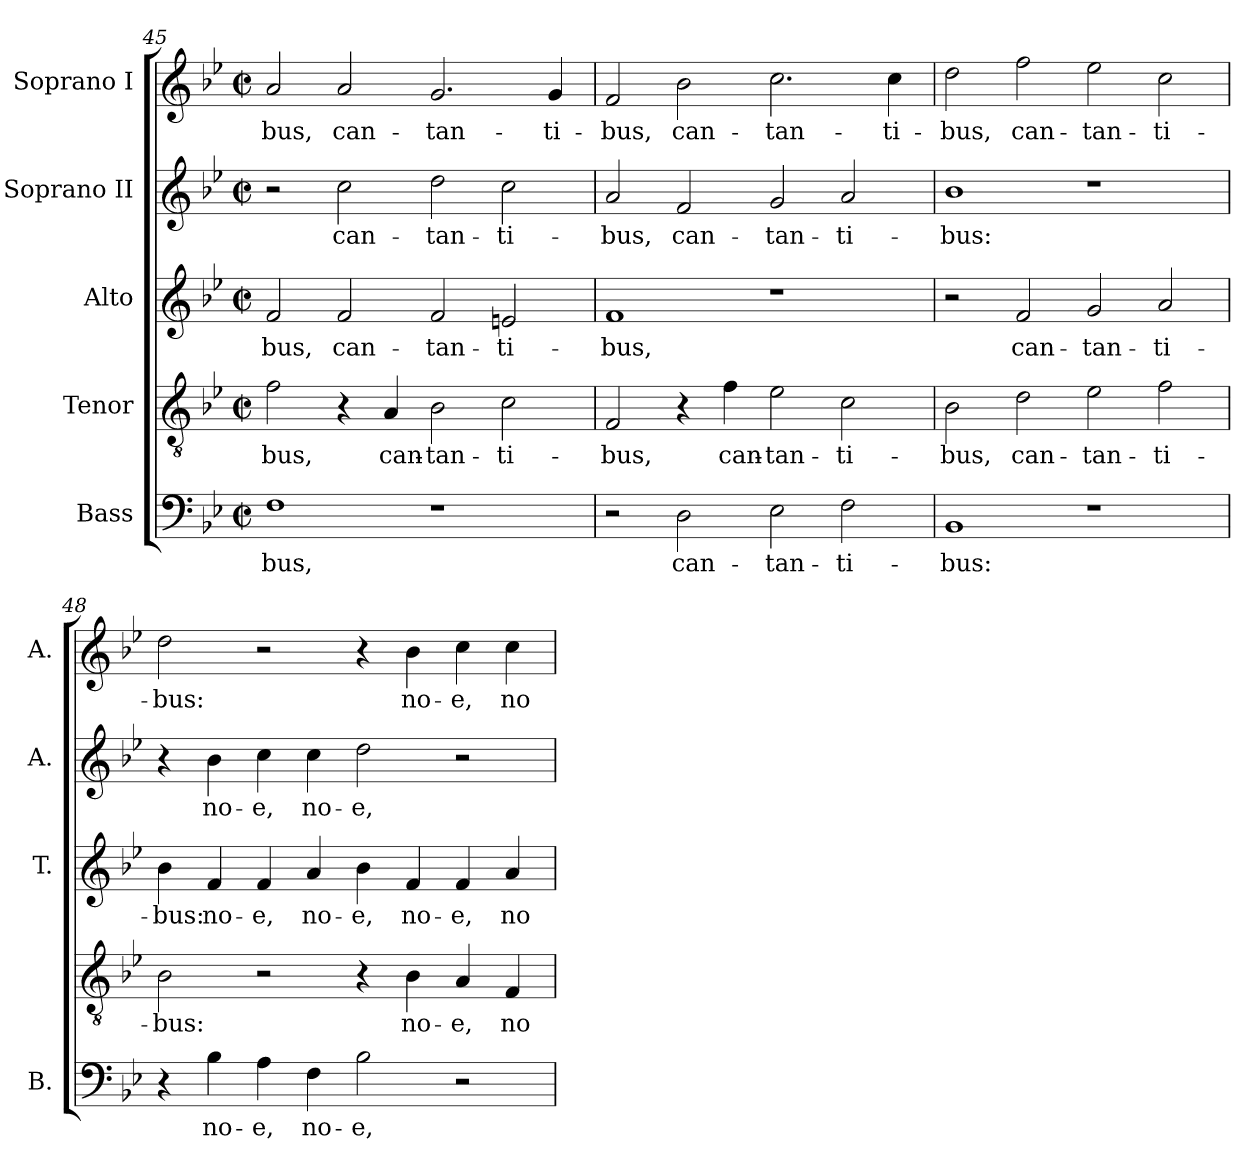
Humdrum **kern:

**kern	**text	**kern	**text	**kern	**text	**kern	**text	**kern	**text
*part5	*part5	*part4	*part4	*part3	*part3	*part2	*part2	*part1	*part1
*staff5	*staff5	*staff4	*staff4	*staff3	*staff3	*staff2	*staff2	*staff1	*staff1
*I"Bass	*	*I"Tenor	*	*I"Alto	*	*I"Soprano II	*	*I"Soprano I	*
*I'B.	*	*	*	*I'T.	*	*I'A.	*	*I'A.	*
*clefF4	*	*clefGv2	*	*clefG2	*	*clefG2	*	*clefG2	*
*	*	*ITrd7c12	*	*ITrd7c12	*	*	*	*	*
*k[b-e-]	*	*k[b-e-]	*	*k[b-e-]	*	*k[b-e-]	*	*k[b-e-]	*
*B-:	*	*B-:	*	*B-:	*	*B-:	*	*B-:	*
*M2/2	*	*M2/2	*	*M2/2	*	*M2/2	*	*M2/2	*
*met(c|)	*	*met(c|)	*	*met(c|)	*	*met(c|)	*	*met(c|)	*
=45	=45	=45	=45	=45	=45	=45	=45	=45	=45
!	!LO:LY:b:color=#000000	!	!	!	!	!	!	!	!
!	!	!	!LO:LY:b:color=#000000	!	!	!	!	!	!
!	!	!	!	!	!LO:LY:b:color=#000000	!	!	!	!
!	!	!	!	!	!	!	!	!	!LO:LY:b:color=#000000
1Fi	-bus,	2Fi\	-bus,	2Fi/	-bus,	2r	.	2ai/	-bus,
!	!	!	!	!	!LO:LY:b:color=#000000	!	!	!	!
!	!	!	!	!	!	!	!LO:LY:b:color=#000000	!	!
!	!	!	!	!	!	!	!	!	!LO:LY:b:color=#000000
.	.	4r	.	2Fi/	can-	2cci\	can-	2ai/	can-
!	!	!	!LO:LY:b:color=#000000	!	!	!	!	!	!
.	.	4AAi/	can-	.	.	.	.	.	.
!	!	!	!LO:LY:b:color=#000000	!	!	!	!	!	!
!	!	!	!	!	!LO:LY:b:color=#000000	!	!	!	!
!	!	!	!	!	!	!	!LO:LY:b:color=#000000	!	!
!	!	!	!	!	!	!	!	!	!LO:LY:b:color=#000000
1r	.	2BB-i\	-tan-	2Fi/	-tan-	2ddi\	-tan-	2.gi/	-tan-
!	!	!	!LO:LY:b:color=#000000	!	!	!	!	!	!
!	!	!	!	!	!LO:LY:b:color=#000000	!	!	!	!
!	!	!	!	!	!	!	!LO:LY:b:color=#000000	!	!
.	.	2Ci\	-ti-	2Eni/	-ti-	2cci\	-ti-	.	.
!	!	!	!	!	!	!	!	!	!LO:LY:b:color=#000000
.	.	.	.	.	.	.	.	4gi/	-ti-
=46	=46	=46	=46	=46	=46	=46	=46	=46	=46
!	!	!	!LO:LY:b:color=#000000	!	!	!	!	!	!
!	!	!	!	!	!LO:LY:b:color=#000000	!	!	!	!
!	!	!	!	!	!	!	!LO:LY:b:color=#000000	!	!
!	!	!	!	!	!	!	!	!	!LO:LY:b:color=#000000
2r	.	2FFi/	-bus,	1Fi	-bus,	2ai/	-bus,	2fi/	-bus,
!	!LO:LY:b:color=#000000	!	!	!	!	!	!	!	!
!	!	!	!	!	!	!	!LO:LY:b:color=#000000	!	!
!	!	!	!	!	!	!	!	!	!LO:LY:b:color=#000000
2Di\	can-	4r	.	.	.	2fi/	can-	2b-i\	can-
!	!	!	!LO:LY:b:color=#000000	!	!	!	!	!	!
.	.	4Fi\	can-	.	.	.	.	.	.
!	!LO:LY:b:color=#000000	!	!	!	!	!	!	!	!
!	!	!	!LO:LY:b:color=#000000	!	!	!	!	!	!
!	!	!	!	!	!	!	!LO:LY:b:color=#000000	!	!
!	!	!	!	!	!	!	!	!	!LO:LY:b:color=#000000
2E-i\	-tan-	2E-i\	-tan-	1r	.	2gi/	-tan-	2.cci\	-tan-
!	!LO:LY:b:color=#000000	!	!	!	!	!	!	!	!
!	!	!	!LO:LY:b:color=#000000	!	!	!	!	!	!
!	!	!	!	!	!	!	!LO:LY:b:color=#000000	!	!
2Fi\	-ti-	2Ci\	-ti-	.	.	2ai/	-ti-	.	.
!	!	!	!	!	!	!	!	!	!LO:LY:b:color=#000000
.	.	.	.	.	.	.	.	4cci\	-ti-
!!LO:LB:g=z
=47	=47	=47	=47	=47	=47	=47	=47	=47	=47
!	!LO:LY:b:color=#000000	!	!	!	!	!	!	!	!
!	!	!	!LO:LY:b:color=#000000	!	!	!	!	!	!
!	!	!	!	!	!	!	!LO:LY:b:color=#000000	!	!
!	!	!	!	!	!	!	!	!	!LO:LY:b:color=#000000
1BB-i	-bus:	2BB-i\	-bus,	2r	.	1b-i	-bus:	2ddi\	-bus,
!	!	!	!LO:LY:b:color=#000000	!	!	!	!	!	!
!	!	!	!	!	!LO:LY:b:color=#000000	!	!	!	!
!	!	!	!	!	!	!	!	!	!LO:LY:b:color=#000000
.	.	2Di\	can-	2Fi/	can-	.	.	2ffi\	can-
!	!	!	!LO:LY:b:color=#000000	!	!	!	!	!	!
!	!	!	!	!	!LO:LY:b:color=#000000	!	!	!	!
!	!	!	!	!	!	!	!	!	!LO:LY:b:color=#000000
1r	.	2E-i\	-tan-	2Gi/	-tan-	1r	.	2ee-i\	-tan-
!	!	!	!LO:LY:b:color=#000000	!	!	!	!	!	!
!	!	!	!	!	!LO:LY:b:color=#000000	!	!	!	!
!	!	!	!	!	!	!	!	!	!LO:LY:b:color=#000000
.	.	2Fi\	-ti-	2Ai/	-ti-	.	.	2cci\	-ti-
=48	=48	=48	=48	=48	=48	=48	=48	=48	=48
!	!	!	!LO:LY:b:color=#000000	!	!	!	!	!	!
!	!	!	!	!	!LO:LY:b:color=#000000	!	!	!	!
!	!	!	!	!	!	!	!	!	!LO:LY:b:color=#000000
4r	.	2BB-i\	-bus:	4B-i\	-bus:	4r	.	2ddi\	-bus:
!	!LO:LY:b:color=#000000	!	!	!	!	!	!	!	!
!	!	!	!	!	!LO:LY:b:color=#000000	!	!	!	!
!	!	!	!	!	!	!	!LO:LY:b:color=#000000	!	!
4B-i\	no-	.	.	4Fi/	no-	4b-i\	no-	.	.
!	!LO:LY:b:color=#000000	!	!	!	!	!	!	!	!
!	!	!	!	!	!LO:LY:b:color=#000000	!	!	!	!
!	!	!	!	!	!	!	!LO:LY:b:color=#000000	!	!
4Ai\	-e,	2r	.	4Fi/	-e,	4cci\	-e,	2r	.
!	!LO:LY:b:color=#000000	!	!	!	!	!	!	!	!
!	!	!	!	!	!LO:LY:b:color=#000000	!	!	!	!
!	!	!	!	!	!	!	!LO:LY:b:color=#000000	!	!
4Fi\	no-	.	.	4Ai/	no-	4cci\	no-	.	.
!	!LO:LY:b:color=#000000	!	!	!	!	!	!	!	!
!	!	!	!	!	!LO:LY:b:color=#000000	!	!	!	!
!	!	!	!	!	!	!	!LO:LY:b:color=#000000	!	!
2B-i\	-e,	4r	.	4B-i\	-e,	2ddi\	-e,	4r	.
!	!	!	!LO:LY:b:color=#000000	!	!	!	!	!	!
!	!	!	!	!	!LO:LY:b:color=#000000	!	!	!	!
!	!	!	!	!	!	!	!	!	!LO:LY:b:color=#000000
.	.	4BB-i\	no-	4Fi/	no-	.	.	4b-i\	no-
!	!	!	!LO:LY:b:color=#000000	!	!	!	!	!	!
!	!	!	!	!	!LO:LY:b:color=#000000	!	!	!	!
!	!	!	!	!	!	!	!	!	!LO:LY:b:color=#000000
2r	.	4AAi/	-e,	4Fi/	-e,	2r	.	4cci\	-e,
!	!	!	!LO:LY:b:color=#000000	!	!	!	!	!	!
!	!	!	!	!	!LO:LY:b:color=#000000	!	!	!	!
!	!	!	!	!	!	!	!	!	!LO:LY:b:color=#000000
.	.	4FFi/	no-	4Ai/	no-	.	.	4cci\	no-
=	=	=	=	=	=	=	=	=	=
*-	*-	*-	*-	*-	*-	*-	*-	*-	*-
